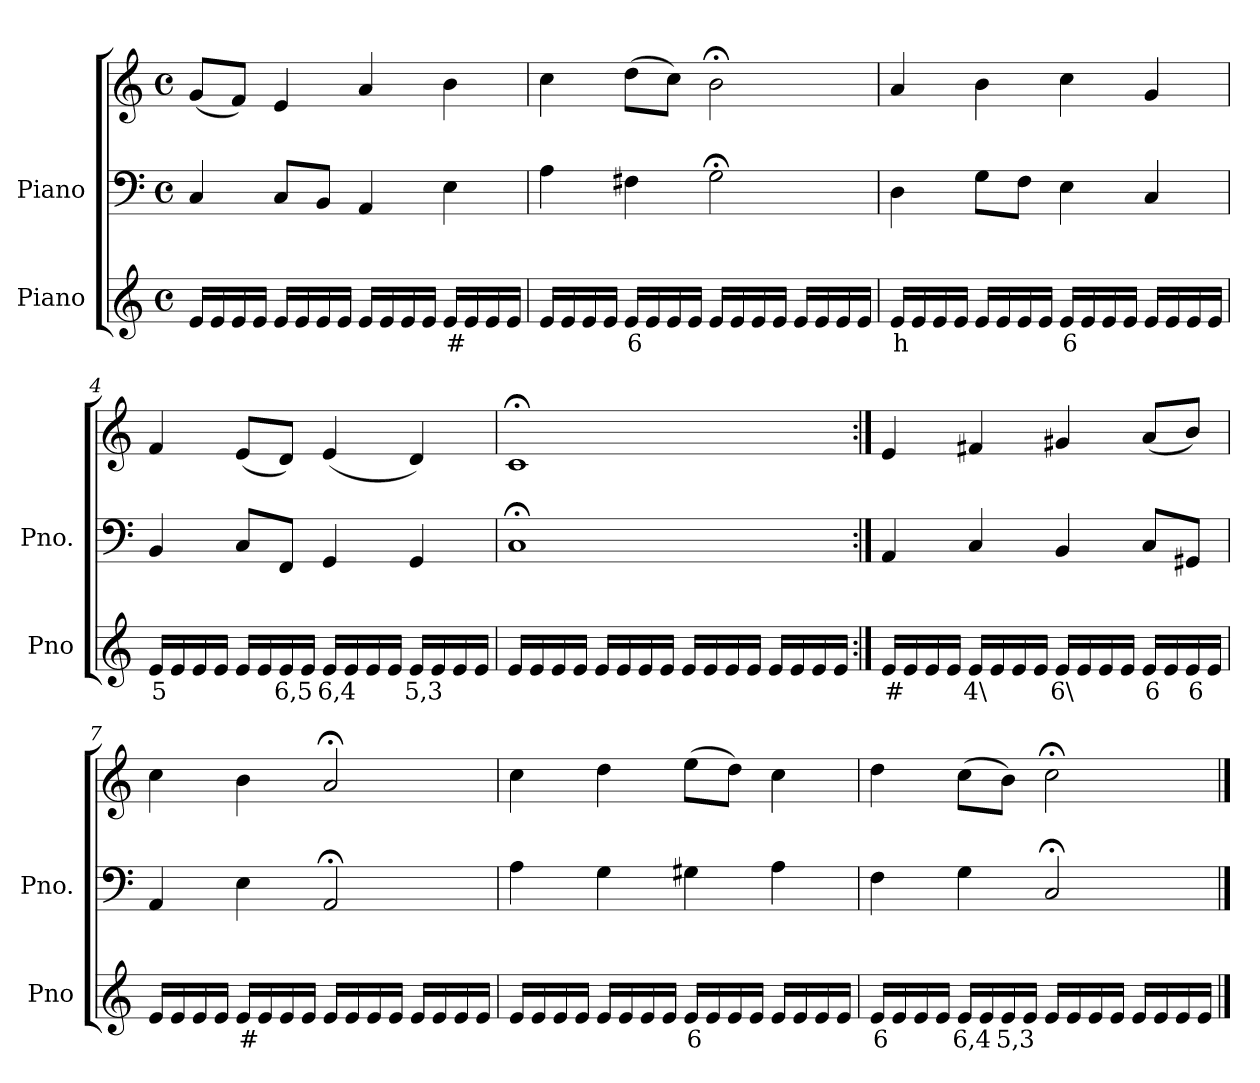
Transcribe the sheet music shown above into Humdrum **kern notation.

**kern	**text	**kern	**kern
*part2	*part2	*part1	*part1
*staff3	*staff3	*staff2	*staff1
*I"Piano	*	*I"Piano	*
*I'Pno	*	*I'Pno.	*
*clefG2	*	*clefF4	*clefG2
*k[]	*	*k[]	*k[]
*M4/4	*	*M4/4	*M4/4
*met(c)	*	*met(c)	*met(c)
=1	=1	=1	=1
16e/LL	.	4C/	(<8g/L
16e/	.	.	.
16e/	.	.	8f/J)
16e/JJ	.	.	.
16e/LL	.	8C/L	4e/
16e/	.	.	.
!	!LO:LY:b	!	!
16e/	_	8BB/J	.
16e/JJ	.	.	.
16e/LL	.	4AA/	4a/
16e/	.	.	.
16e/	.	.	.
16e/JJ	.	.	.
!	!LO:LY:b	!	!
16e/LL	#	4E\	4b\
16e/	.	.	.
16e/	.	.	.
16e/JJ	.	.	.
=2	=2	=2	=2
16e/LL	.	4A\	4cc\
16e/	.	.	.
16e/	.	.	.
16e/JJ	.	.	.
!	!LO:LY:b	!	!
16e/LL	6	4F#X\	(>8dd\L
16e/	.	.	.
16e/	.	.	8cc\J)
16e/JJ	.	.	.
16e/LL	.	2G;<\	2b;<\
16e/	.	.	.
16e/	.	.	.
16e/JJ	.	.	.
16e/LL	.	.	.
16e/	.	.	.
16e/	.	.	.
16e/JJ	.	.	.
=3	=3	=3	=3
!	!LO:LY:b	!	!
16e/LL	h	4D\	4a/
16e/	.	.	.
16e/	.	.	.
16e/JJ	.	.	.
16e/LL	.	8G\L	4b\
16e/	.	.	.
!	!LO:LY:b	!	!
16e/	_	8F\J	.
16e/JJ	.	.	.
!	!LO:LY:b	!	!
16e/LL	6	4E\	4cc\
16e/	.	.	.
16e/	.	.	.
16e/JJ	.	.	.
16e/LL	.	4C/	4g/
16e/	.	.	.
16e/	.	.	.
16e/JJ	.	.	.
=4	=4	=4	=4
!	!LO:LY:b	!	!
16e/LL	5	4BB/	4f/
16e/	.	.	.
16e/	.	.	.
16e/JJ	.	.	.
16e/LL	.	8C/L	(<8e/L
16e/	.	.	.
!	!LO:LY:b	!	!
16e/	6,5	8FF/J	8d/J)
16e/JJ	.	.	.
!	!LO:LY:b	!	!
16e/LL	6,4	4GG/	(<4e/
16e/	.	.	.
16e/	.	.	.
16e/JJ	.	.	.
!	!LO:LY:b	!	!
16e/LL	5,3	4GG/	4d/)
16e/	.	.	.
16e/	.	.	.
16e/JJ	.	.	.
=5	=5	=5	=5
16e/LL	.	1C;<	1c;<
16e/	.	.	.
16e/	.	.	.
16e/JJ	.	.	.
16e/LL	.	.	.
16e/	.	.	.
16e/	.	.	.
16e/JJ	.	.	.
16e/LL	.	.	.
16e/	.	.	.
16e/	.	.	.
16e/JJ	.	.	.
16e/LL	.	.	.
16e/	.	.	.
16e/	.	.	.
16e/JJ	.	.	.
=6:|!	=6:|!	=6:|!	=6:|!
!	!LO:LY:b	!	!
16e/LL	#	4AA/	4e/
16e/	.	.	.
16e/	.	.	.
16e/JJ	.	.	.
!	!LO:LY:b	!	!
16e/LL	4\	4C/	4f#X/
16e/	.	.	.
16e/	.	.	.
16e/JJ	.	.	.
!	!LO:LY:b	!	!
16e/LL	6\	4BB/	4g#X/
16e/	.	.	.
16e/	.	.	.
16e/JJ	.	.	.
!	!LO:LY:b	!	!
16e/LL	6	8C/L	(<8a/L
16e/	.	.	.
!	!LO:LY:b	!	!
16e/	6	8GG#X/J	8b/J)
16e/JJ	.	.	.
=7	=7	=7	=7
16e/LL	.	4AA/	4cc\
16e/	.	.	.
16e/	.	.	.
16e/JJ	.	.	.
!	!LO:LY:b	!	!
16e/LL	#	4E\	4b\
16e/	.	.	.
16e/	.	.	.
16e/JJ	.	.	.
16e/LL	.	2AA;</	2a;</
16e/	.	.	.
16e/	.	.	.
16e/JJ	.	.	.
16e/LL	.	.	.
16e/	.	.	.
16e/	.	.	.
16e/JJ	.	.	.
=8	=8	=8	=8
16e/LL	.	4A\	4cc\
16e/	.	.	.
16e/	.	.	.
16e/JJ	.	.	.
16e/LL	.	4G\	4dd\
16e/	.	.	.
16e/	.	.	.
16e/JJ	.	.	.
!	!LO:LY:b	!	!
16e/LL	6	4G#X\	(>8ee\L
16e/	.	.	.
16e/	.	.	8dd\J)
16e/JJ	.	.	.
16e/LL	.	4A\	4cc\
16e/	.	.	.
16e/	.	.	.
16e/JJ	.	.	.
=9	=9	=9	=9
!	!LO:LY:b	!	!
16e/LL	6	4F\	4dd\
16e/	.	.	.
16e/	.	.	.
16e/JJ	.	.	.
!	!LO:LY:b	!	!
16e/LL	6,4	4G\	(>8cc\L
16e/	.	.	.
!	!LO:LY:b	!	!
16e/	5,3	.	8b\J)
16e/JJ	.	.	.
16e/LL	.	2C;</	2cc;<\
16e/	.	.	.
16e/	.	.	.
16e/JJ	.	.	.
16e/LL	.	.	.
16e/	.	.	.
16e/	.	.	.
16e/JJ	.	.	.
==	==	==	==
*-	*-	*-	*-
